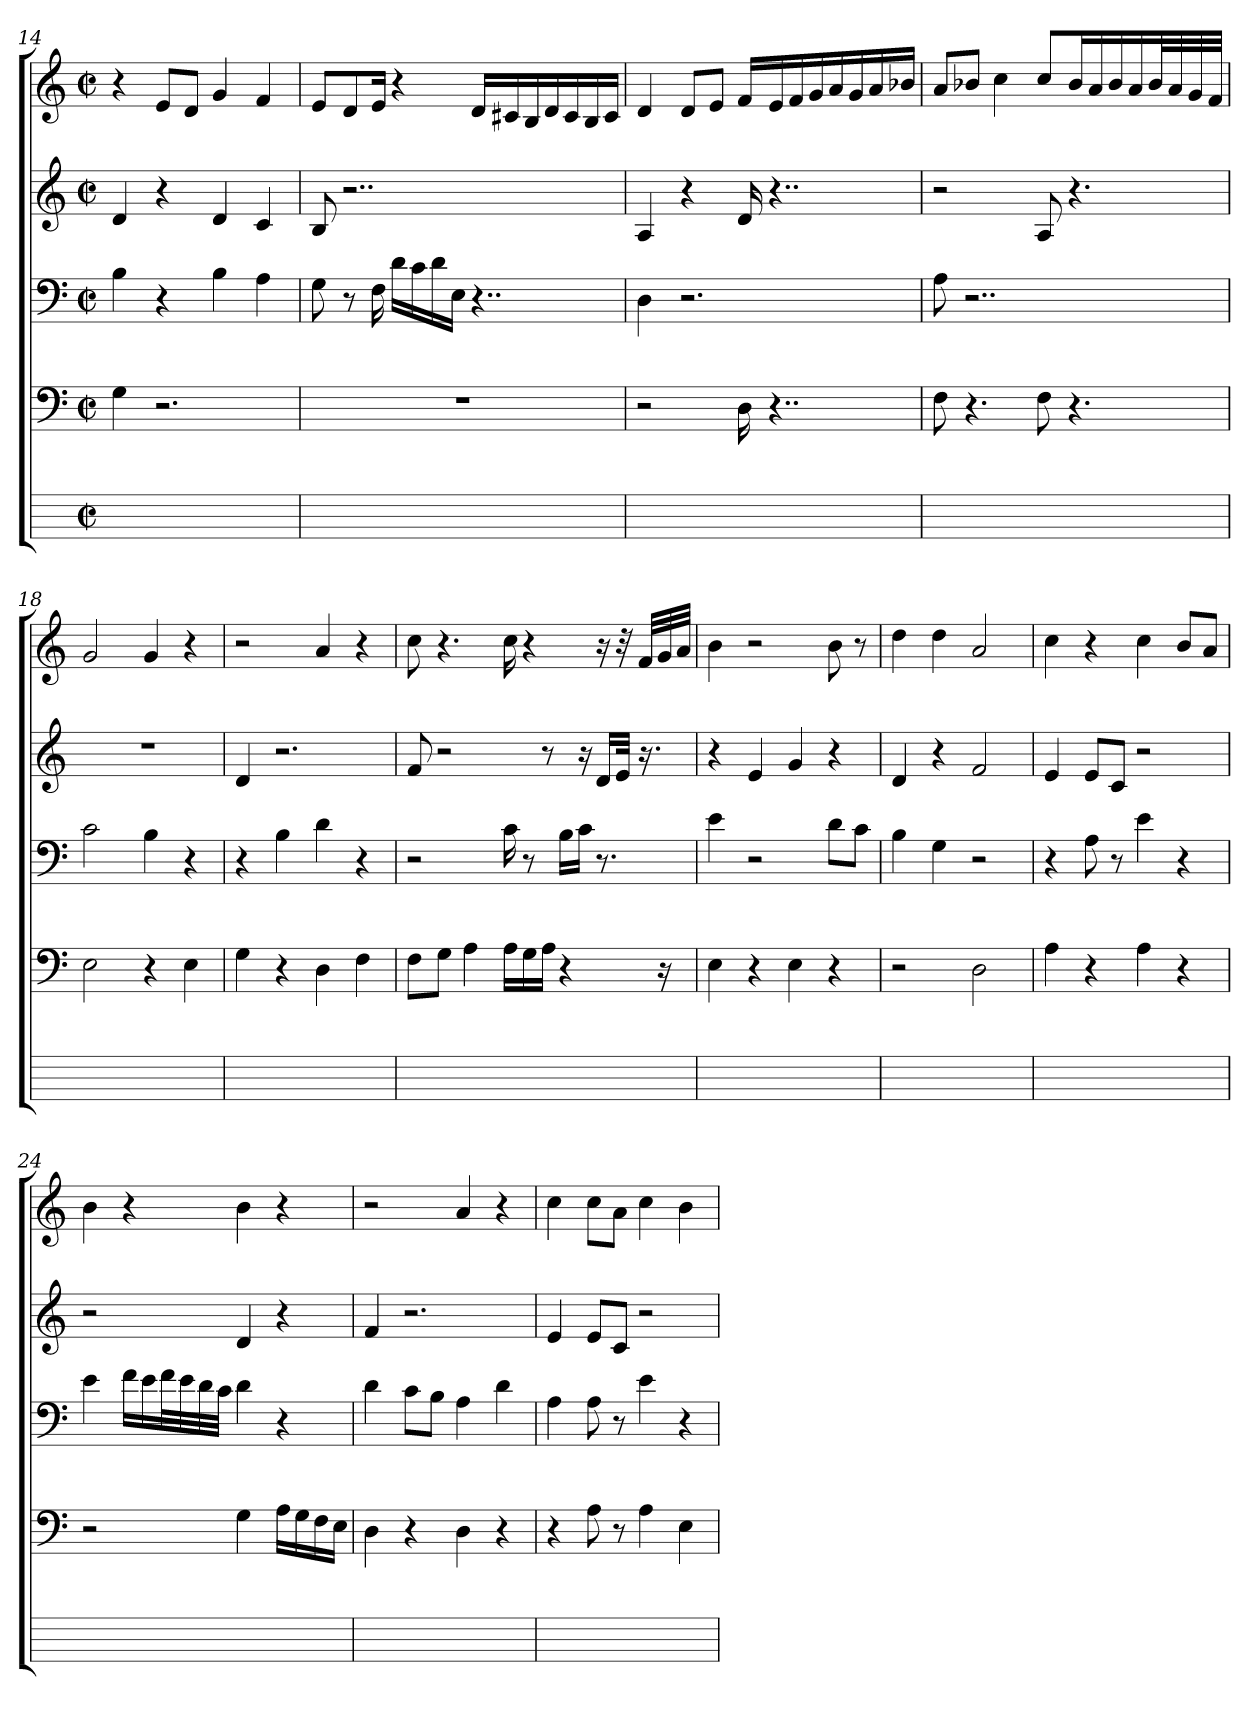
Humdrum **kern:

**kern	**kern	**kern	**kern	**kern
*part5	*part4	*part3	*part2	*part1
*staff5	*staff4	*staff3	*staff2	*staff1
*	*clefF4	*clefF4	*clefG2	*clefG2
*	*k[]	*k[]	*k[]	*k[]
*	*C:	*C:	*C:	*C:
*M2/2	*M2/2	*M2/2	*M2/2	*M2/2
*met(c|)	*met(c|)	*met(c|)	*met(c|)	*met(c|)
=14	=14	=14	=14	=14
1ryy	4Gi	4Bj	4d	4r
.	2.r	4r	4r	8eL
.	.	.	.	8dJ
.	.	4Bi	4dZ	4g
.	.	4A	4c	4fi
=15	=15	=15	=15	=15
1ryy	1r	8G	8B	8eL
.	.	8r	2..r	8d
.	.	16F	.	16eiJk
.	.	16dVLL	.	4r
.	.	16cV	.	.
.	.	16dV	.	.
.	.	16EJJ	.	.
.	.	4..r	.	16dVLL
.	.	.	.	16c#XV
.	.	.	.	16BV
.	.	.	.	16dZ
.	.	.	.	16c#V
.	.	.	.	16BV
.	.	.	.	16c#VJJ
=16	=16	=16	=16	=16
1ryy	2r	4D	4A	4d
.	.	2.r	4r	8dVL
.	.	.	.	8eJ
.	16D	.	16d	16fLL
.	4..r	.	4..r	16eV
.	.	.	.	16fZ
.	.	.	.	16gV
.	.	.	.	16a
.	.	.	.	16gV
.	.	.	.	16aV
.	.	.	.	16b-XVJJ
=17	=17	=17	=17	=17
1ryy	8F	8A	2r	8aZL
.	4.r	2..r	.	8b-XjJ
.	.	.	.	4cc
.	8F	.	8A	8ccZL
.	4.r	.	4.r	16b-VL
.	.	.	.	16aV
.	.	.	.	16b-j
.	.	.	.	16aV
.	.	.	.	32b-iL
.	.	.	.	32aV
.	.	.	.	32gV
.	.	.	.	32fVJJJ
=18	=18	=18	=18	=18
1ryy	2E	2c	1r	2g
.	4r	4B	.	4gZ
.	4E	4r	.	4r
=19	=19	=19	=19	=19
1ryy	4G	4r	4d	2r
.	4r	4B	2.r	.
.	4D	4d	.	4a
.	4F	4r	.	4r
=20	=20	=20	=20	=20
1ryy	8FZL	2r	8f	8cc
.	8GJ	.	2r	4.r
.	4A	.	.	.
.	16AZLL	16c	.	16cc
.	16GV	8r	.	4r
.	16AZJJ	.	8r	.
.	4r	16BVLL	.	.
.	.	16cZJJ	16r	.
.	.	8.r	16dVLL	16r
.	.	.	32eZJJk	32r
.	.	.	16.r	32fVLLL
.	16r	.	.	32gV
.	.	.	.	32aVJJJ
=21	=21	=21	=21	=21
1ryy	4E	4e	4r	4b
.	4r	2r	4e	2r
.	4EZ	.	4g	.
.	4r	8dL	4r	8b
.	.	8cJ	.	8r
=22	=22	=22	=22	=22
1ryy	2r	4B	4d	4dd
.	.	4G	4r	4dd
.	2D	2r	2f	2a
=23	=23	=23	=23	=23
1ryy	4A	4r	4e	4cc
.	4r	8A	8eZL	4r
.	.	8r	8cJ	.
.	4A	4e	2r	4ccZ
.	4r	4r	.	8bL
.	.	.	.	8aJ
=24	=24	=24	=24	=24
1ryy	2r	4e	2r	4b
.	.	16fVLL	.	4r
.	.	16eV	.	.
.	.	32fVL	.	.
.	.	32eV	.	.
.	.	32dV	.	.
.	.	32cVJJJ	.	.
.	4GZ	4d	4d	4bZ
.	16AiLL	4r	4r	4r
.	16GV	.	.	.
.	16FZ	.	.	.
.	16EVJJ	.	.	.
=25	=25	=25	=25	=25
1ryy	4D	4dZ	4f	2r
.	4r	8cL	2.r	.
.	.	8BJ	.	.
.	4DZ	4A	.	4a
.	4r	4d	.	4r
=26	=26	=26	=26	=26
1ryy	4r	4Ai	4e	4cc
.	8A	8A	8eZL	8ccZL
.	8r	8r	8cJ	8aJ
.	4A	4e	2r	4cc
.	4E	4r	.	4b
=	=	=	=	=
*-	*-	*-	*-	*-
